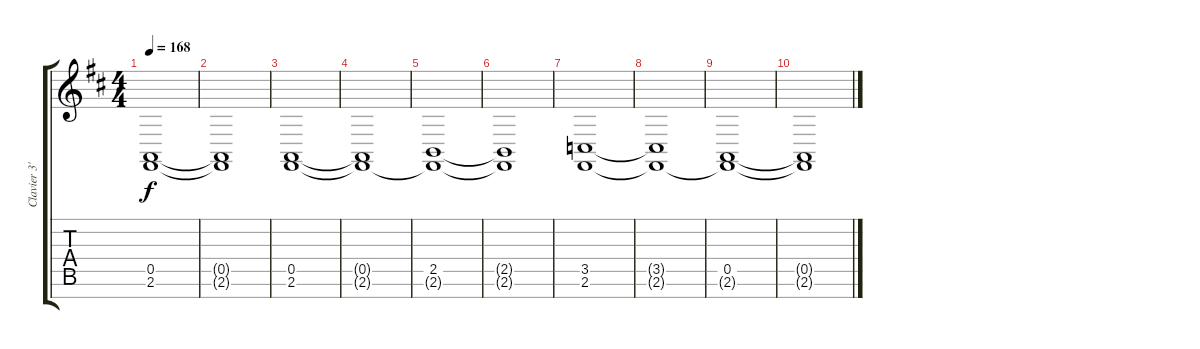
\track ("Clavier 3'" "Clavier 3'") {instrument stringensemble1}
\staff {score tabs}
\tuning (E4 B3 G3 D3 A2 E2 B1) {hide}
\ts (4 4)
\tempo 168
\clef g2
\ks d
(0.5 2.6{t}).1{dy f} |
(0.5{t} 2.6{t}).1 |
(0.5 2.6).1{volume 5} |
(0.5{t} 2.6{t}).1 |
(2.5 2.6{t}).1 |
(2.5{t} 2.6{t}).1 |
(3.5 2.6).1{volume 0} |
(3.5{t} 2.6{t}).1 |
(0.5 2.6{t}).1 |
(0.5{t} 2.6{t}).1
